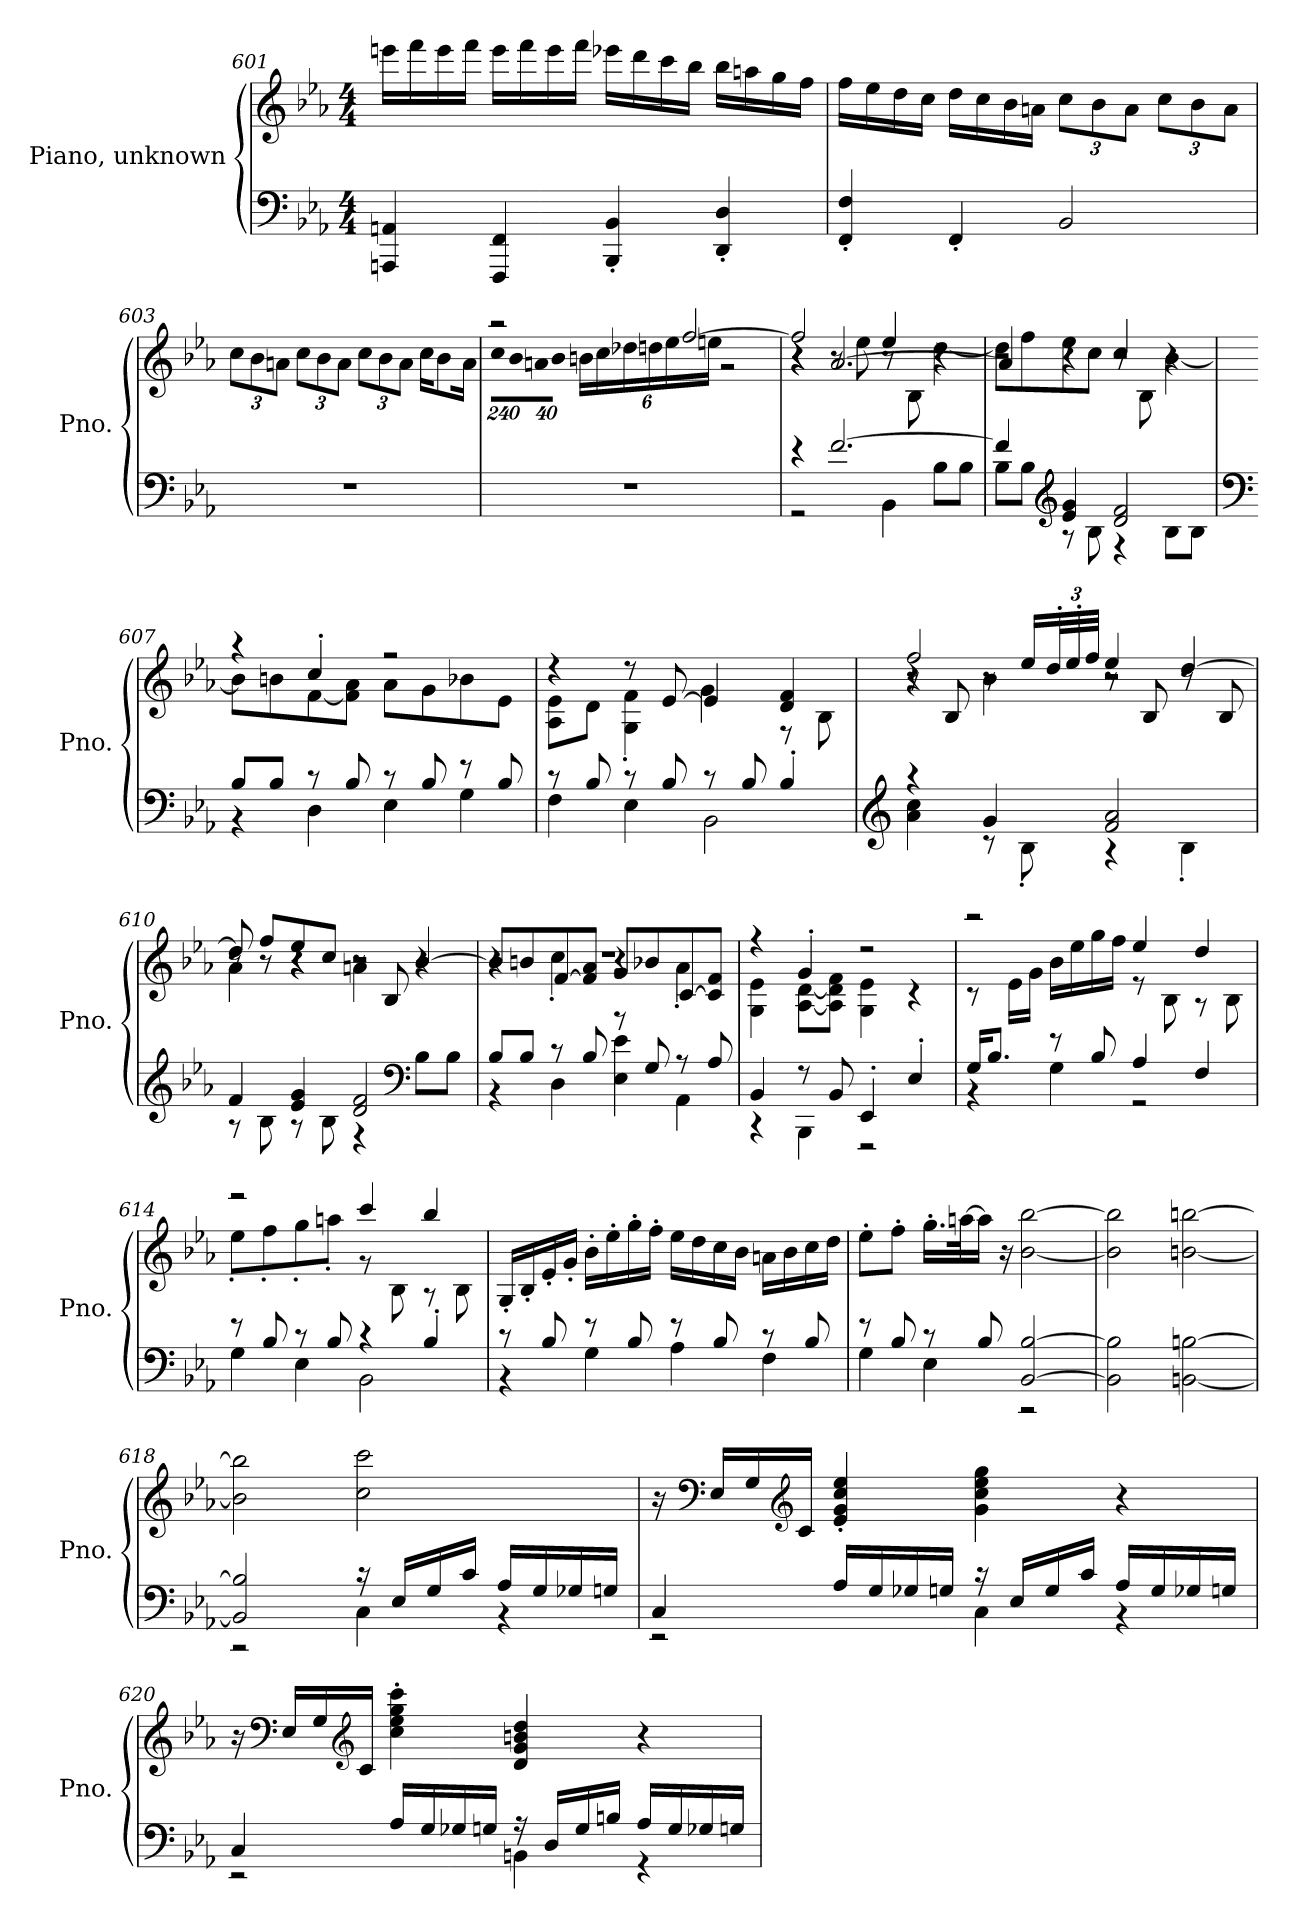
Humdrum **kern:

**kern	**kern
*part1	*part1
*staff2	*staff1
*I"Piano, unknown	*
*I'Pno.	*
*clefF4	*clefG2
*k[b-e-a-]	*k[b-e-a-]
*M4/4	*M4/4
=601	=601
4AAAn/ 4AAn/	16eeen\LL
.	16fff\
.	16eee\
.	16fff\JJ
4FFF/ 4FF/	16eee\LL
.	16fff\
.	16eee\
.	16fff\JJ
4BBB-/' 4BB-/'	16eee-X\LL
.	16ddd\
.	16ccc\
.	16bb-\JJ
4DD/' 4D/'	16bb-\LL
.	16aan\
.	16gg\
.	16ff\JJ
!!LO:LB:g=z
=602	=602
4FF/' 4F/'	16ff\LL
.	16ee-\
.	16dd\
.	16cc\JJ
4FF'/	16dd\LL
.	16cc\
.	16b-\
.	16an\JJ
*	*Xbrackettup
2BB-/	12cc\L
.	12b-\
.	12a\J
.	12cc\L
.	12b-\
.	12a\J
=603	=603
1r	12cc\L
.	12b-\
.	12an\J
.	12cc\L
.	12b-\
.	12a\J
.	12cc\L
.	12b-\
.	12a\J
.	16cc\KL
.	8b-\
.	16a\Jk
=604	=604
*	*^
!	!	!LO:N:vis=16
1r	2r	1920%137cc\LL
!	!	!LO:N:vis=16
.	.	1920%137b-\
!	!	!LO:N:vis=32
.	.	640%23an\K
!	!	!LO:N:vis=16
.	.	1920%137b-\JJ
.	.	24bn\LL
.	.	24cc\
.	.	24dd-X\
.	.	24ddn\
.	.	24ee-\
.	.	24een\JJ
.	[2ff/	2r
!!LO:PB:g=z
=605	=605	=605
*^	*	*^
4r	2r	2ff/]	4r	4r
[2.f/	.	.	8r	[2.a-/
.	.	.	8ee-\	.
.	4BB-\	4ee-/	8r	.
.	.	.	8B-\	.
.	8B-\L	4r	[4dd\	.
.	8B-\J	.	.	.
=606	=606	=606	=606	=606
4f/]	8B-\L	2r	8dd\L]	4a-/]
.	8B-\J	.	8ff\	.
*clefG2	*	*	*	*
4e-/ 4g/	8r	.	8ee-\	4r
.	8B-\	.	8cc\J	.
2d/ 2f/	4r	4cc/	8r	2r
.	.	.	8B-\	.
.	8B-\L	4r	[4b-\	.
.	8B-\J	.	.	.
*	*	*v	*v	*v
=607	=607	=607
*clefF4	*	*
*	*	*^
8B-/L	4r	4r	8b-\L]
8B-/J	.	.	8bn\
8r	4D\	4cc'/	[8f\
8B-/	.	.	8f\] 8a-\J
8r	4E-\	2r	8a-\L
8B-/	.	.	8g\
8r	4G\	.	8b-X\
8B-/	.	.	8e-\J
=608	=608	=608	=608
8r	4F\	4r	8A-\ 8e-\L
8B-/	.	.	8d\J
8r	4E-\	8r	4G\' 4f\'
8B-/	.	[8e-/	.
8r	2BB-\	4e-/]	4g\
8B-/	.	.	.
4B-'/	.	4d/ 4f/	8r
.	.	.	8B-\
*	*	*v	*v
!!LO:LB:g=z
=609	=609	=609
*clefG2	*	*
*	*	*^
*	*	*	*^
4r	4a-\ 4cc\	2ff/	4r	8r
.	.	.	.	8B-/
4g/	8r	.	4b-\	8r
.	8B-'\	.	.	16ee-/LL
.	.	.	.	48dd'/L
.	.	.	.	48ee-'/
.	.	.	.	48ff/JJJ
2f/ 2a-/	4r	4ee-/	2r	8r
.	.	.	.	8B-/
.	4B-'\	[4dd/	.	8r
.	.	.	.	8B-/
=610	=610	=610	=610	=610
4f/	8r	8dd/]	4a-\	8r
.	8B-\	8r	.	8ff/L
4e-/ 4g/	8r	4r	4r	8ee-/
.	8B-\	.	.	8cc/J
2d/ 2f/	4r	2r	4an\	8r
.	.	.	.	8B-/
*clefF4	*	*	*	*
.	8B-\L	.	4r	[4b-/
.	8B-\J	.	.	.
=611	=611	=611	=611	=611
8B-/L	4r	1r	4r	8b-/L]
8B-/J	.	.	.	8bn/
8r	4D\	.	4cc'\	[8f/
8B-/	.	.	.	8f/] 8a-/J
8r	4E-\ 4e-\	.	4r	8g/L
8G/	.	.	.	8b-X/
8r	4AA-\	.	4a-'\	[8c/
8A-/	.	.	.	8c/] 8f/J
*	*	*	*v	*v
!!LO:LB:g=z
=612	=612	=612	=612
4BB-/	4r	4r	4G\ 4e-\
8r	4BBB-\	4g'/	[8A-\ [8d\L
8BB-/	.	.	8A-\] 8d\] 8f\J
4EE-'/	2r	2r	4G\ 4e-\
4E-'/	.	.	4r
=613	=613	=613	=613
16G/KL	4r	2r	8r
8.B-/J	.	.	.
.	.	.	16e-\LL
.	.	.	16g\JJ
8r	4G\	.	16b-\LL
.	.	.	16ee-\
8B-/	.	.	16gg\
.	.	.	16ff\JJ
4A-/	2r	4ee-/	8r
.	.	.	8B-\
4F/	.	4dd/	8r
.	.	.	8B-\
=614	=614	=614	=614
8r	4G\	2r	8ee-'\L
8B-/	.	.	8ff'\
8r	4E-\	.	8gg'\
8B-/	.	.	8aan'\J
4r	2BB-\	4ccc/	8r
.	.	.	8B-\
4B-'/	.	4bb-/	8r
.	.	.	8B-\
*	*	*v	*v
!!LO:LB:g=z
=615	=615	=615
8r	4r	16G'/LL
.	.	16B-'/
8B-/	.	16e-'/
.	.	16g'/JJ
8r	4G\	16b-'\LL
.	.	16ee-'\
8B-/	.	16gg'\
.	.	16ff'\JJ
8r	4A-\	16ee-\LL
.	.	16dd\
8B-/	.	16cc\
.	.	16b-\JJ
8r	4F\	16an\LL
.	.	16b-\
8B-/	.	16cc\
.	.	16dd\JJ
=616	=616	=616
8r	4G\	8ee-'\L
8B-/	.	8ff'\J
8r	4E-\	16.gg'\LL
.	.	[32aan\K
8B-/	.	16aa\JJ]
.	.	16r
[2BB-/ [2B-/	2r	[2b-\ [2bb-\
*v	*v	*
=617	=617
2BB-\] 2B-\]	2b-\] 2bb-\]
[2BBn\ [2Bn\	[2bn\ [2bbn\
=618	=618
*^	*
2BB/] 2B/]	2r	2b\] 2bb\]
16r	4C\	2cc\ 2ccc\
16E-/LL	.	.
16G/	.	.
16c/JJ	.	.
16A-/LL	4r	.
16G/	.	.
16G-X/	.	.
16Gn/JJ	.	.
!!LO:LB:g=z
=619	=619	=619
4C/	2r	16r
*	*	*clefF4
.	.	16E-/LL
.	.	16G/
*	*	*clefG2
.	.	16c/JJ
16A-/LL	.	4e-/' 4g/' 4cc/' 4ee-/'
16G/	.	.
16G-X/	.	.
16Gn/JJ	.	.
16r	4C\	4g\ 4cc\ 4ee-\ 4gg\
16E-/LL	.	.
16G/	.	.
16c/JJ	.	.
16A-/LL	4r	4r
16G/	.	.
16G-X/	.	.
16Gn/JJ	.	.
!!LO:LB:g=z
=620	=620	=620
4C/	2r	16r
*	*	*clefF4
.	.	16E-/LL
.	.	16G/
*	*	*clefG2
.	.	16c/JJ
16A-/LL	.	4cc\' 4ee-\' 4gg\' 4ccc\'
16G/	.	.
16G-X/	.	.
16Gn/JJ	.	.
16r	4BBn\	4d/ 4g/ 4bn/ 4dd/
16D/LL	.	.
16G/	.	.
16Bn/JJ	.	.
16A-/LL	4r	4r
16G/	.	.
16G-X/	.	.
16Gn/JJ	.	.
*v	*v	*
=	=
*-	*-
